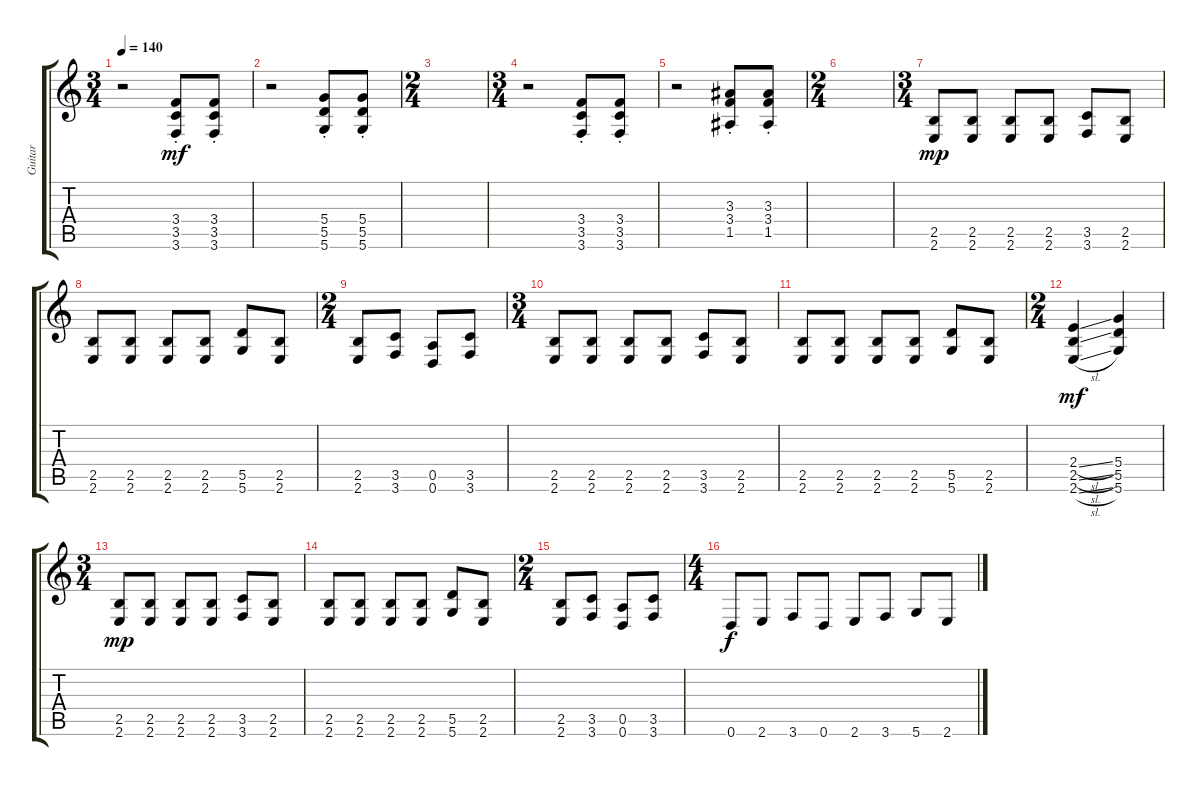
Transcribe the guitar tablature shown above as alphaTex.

\track ("Guitar" "Guitar") {instrument overdrivenguitar}
\staff {score tabs}
\tuning (E4 B3 G3 D3 A2 D2) {hide}
\ts (3 4)
\tempo 140
\clef g2
\ks aminor
r.2{dy mf} (3.4{st} 3.5{st} 3.6{st}).8 (3.4{st} 3.5{st} 3.6{st}).8 |
r.2 (5.4{st} 5.5{st} 5.6{st}).8 (5.4{st} 5.5{st} 5.6{st}).8 |
\ts (2 4)
|
\ts (3 4)
r.2 (3.4{st} 3.5{st} 3.6{st}).8 (3.4{st} 3.5{st} 3.6{st}).8 |
r.2 (3.3{st} 3.4{st} 1.5{st}).8 (3.3{st} 3.4{st} 1.5{st}).8 |
\ts (2 4)
|
\ts (3 4)
(2.5 2.6).8{dy mp volume 9} (2.5 2.6).8 (2.5 2.6).8 (2.5 2.6).8 (3.5 3.6).8 (2.5 2.6).8 |
(2.5 2.6).8 (2.5 2.6).8 (2.5 2.6).8 (2.5 2.6).8 (5.5 5.6).8 (2.5 2.6).8 |
\ts (2 4)
(2.5 2.6).8 (3.5 3.6).8 (0.5 0.6).8 (3.5 3.6).8 |
\ts (3 4)
(2.5 2.6).8 (2.5 2.6).8 (2.5 2.6).8 (2.5 2.6).8 (3.5 3.6).8 (2.5 2.6).8 |
(2.5 2.6).8 (2.5 2.6).8 (2.5 2.6).8 (2.5 2.6).8 (5.5 5.6).8 (2.5 2.6).8 |
\ts (2 4)
(2.4{sl} 2.5{sl} 2.6{sl}).4{dy mf} (5.4 5.5 5.6).4 |
\ts (3 4)
(2.5 2.6).8{dy mp} (2.5 2.6).8 (2.5 2.6).8 (2.5 2.6).8 (3.5 3.6).8 (2.5 2.6).8 |
(2.5 2.6).8 (2.5 2.6).8 (2.5 2.6).8 (2.5 2.6).8 (5.5 5.6).8 (2.5 2.6).8 |
\ts (2 4)
(2.5 2.6).8 (3.5 3.6).8 (0.5 0.6).8 (3.5 3.6).8 |
\ts (4 4)
0.6.8{dy f volume 12} 2.6.8 3.6.8 0.6.8 2.6.8 3.6.8 5.6.8 2.6.8
